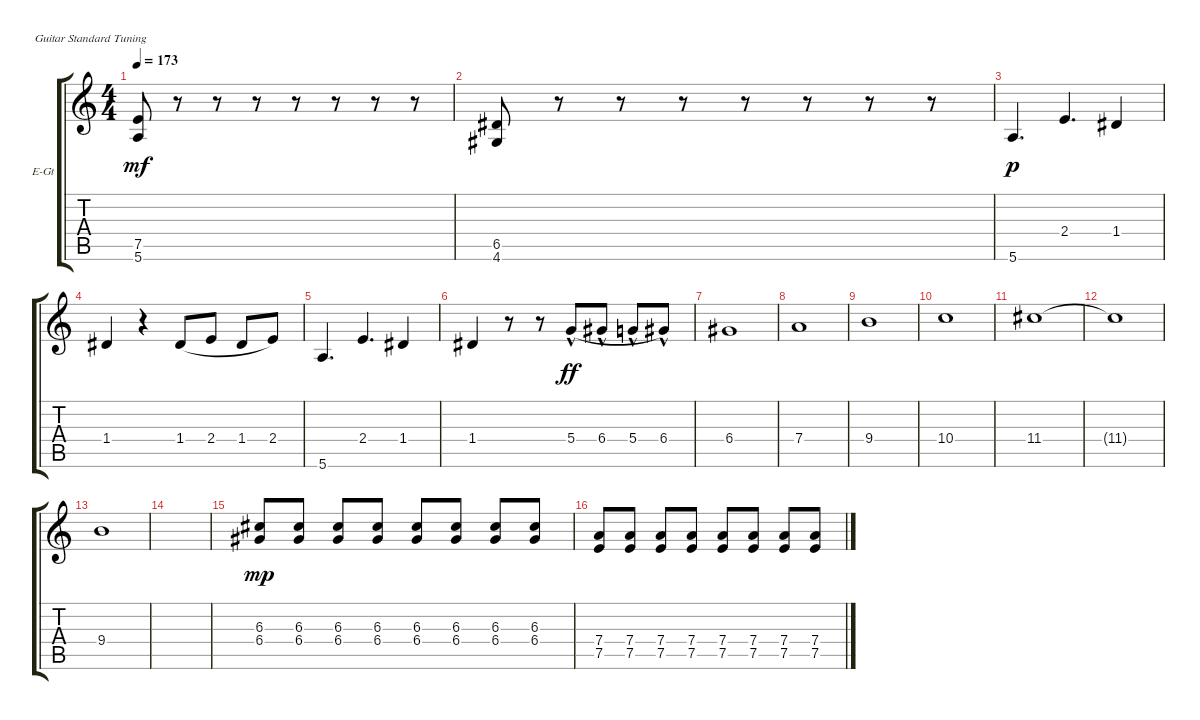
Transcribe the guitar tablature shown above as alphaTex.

\defaultSystemsLayout 4
\bracketExtendMode groupsimilarinstruments
\firstSystemTrackNameOrientation horizontal
\otherSystemsTrackNameOrientation horizontal
\track ("Electric Guitar" "E-Gt") {instrument overdrivenguitar}
\staff {score tabs}
\tuning (E4 B3 G3 D3 A2 E2)
\ts (4 4)
\tempo 173
\clef g2
\ks c
(7.5 5.6).8{dy mf} r.8 r.8 r.8 r.8 r.8 r.8 r.8 |
(4.6 6.5).8 r.8 r.8 r.8 r.8 r.8 r.8 r.8 |
5.6.4{d dy p} 2.4.4{d} 1.4.4 |
1.4.4 r.4 1.4.8{legatoorigin} 2.4.8{legatoorigin} 1.4.8{legatoorigin} 2.4.8 |
5.6.4{d} 2.4.4{d} 1.4.4 |
1.4.4 r.8 r.8 5.4{hac}.8{dy ff legatoorigin} 6.4{hac}.8{legatoorigin} 5.4{hac}.8{legatoorigin} 6.4{hac}.8 |
6.4.1 |
7.4.1 |
9.4.1 |
10.4.1 |
11.4.1 |
11.4{t}.1 |
9.4.1 |
|
(6.4 6.3).8{dy mp} (6.4 6.3).8 (6.4 6.3).8 (6.4 6.3).8 (6.4 6.3).8 (6.4 6.3).8 (6.4 6.3).8 (6.4 6.3).8 |
(7.5 7.4).8 (7.5 7.4).8 (7.5 7.4).8 (7.5 7.4).8 (7.5 7.4).8 (7.5 7.4).8 (7.5 7.4).8 (7.5 7.4).8
